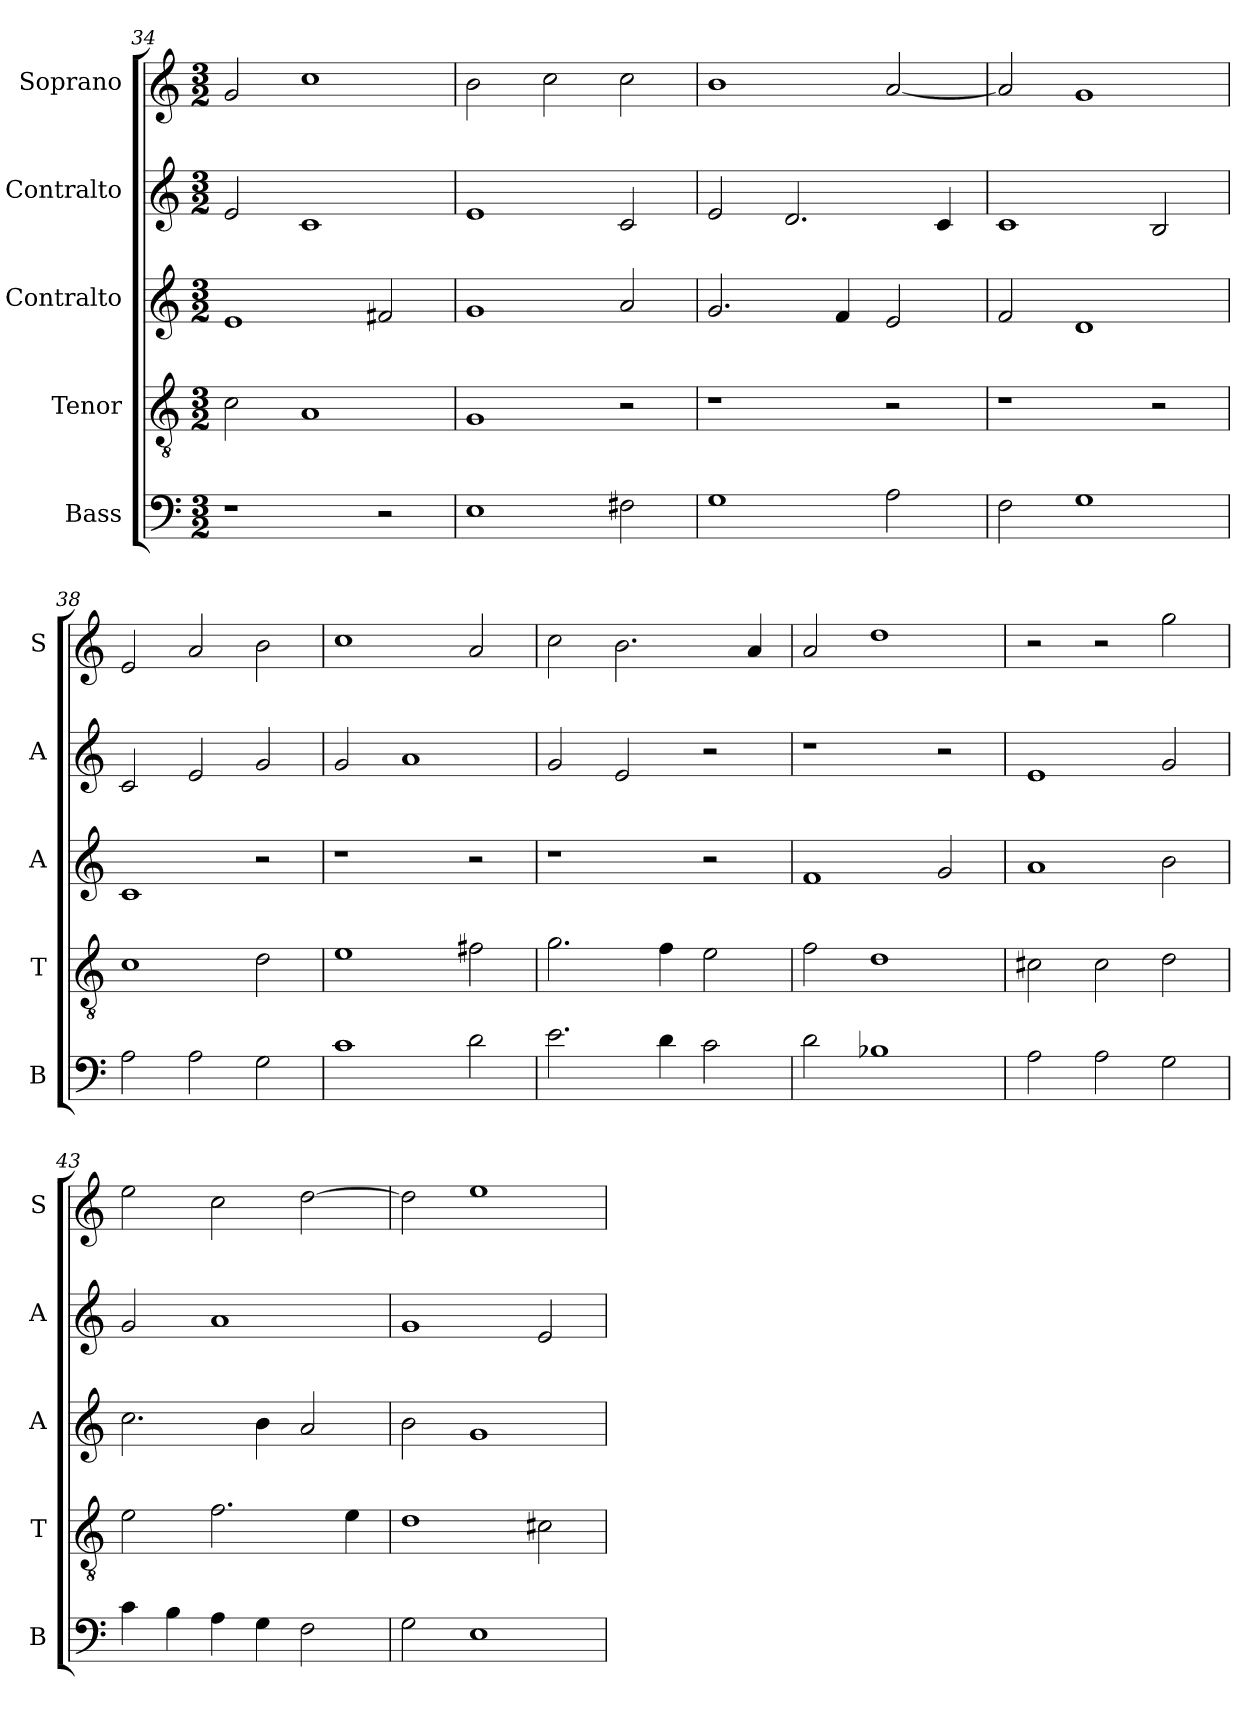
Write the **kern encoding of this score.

**kern	**kern	**kern	**kern	**kern
*part5	*part4	*part3	*part2	*part1
*staff5	*staff4	*staff3	*staff2	*staff1
*I"Bass	*I"Tenor	*I"Contralto	*I"Contralto	*I"Soprano
*I'B	*I'T	*I'A	*I'A	*I'S
*clefF4	*clefGv2	*clefG2	*clefG2	*clefG2
*k[]	*k[]	*k[]	*k[]	*k[]
*G:mix	*G:mix	*G:mix	*G:mix	*G:mix
*M3/2	*M3/2	*M3/2	*M3/2	*M3/2
=34	=34	=34	=34	=34
1r	2c	1e	2e	2g
.	1A	.	1c	1cc
2r	.	2f#X	.	.
=35	=35	=35	=35	=35
1E	1G	1g	1e	2b
.	.	.	.	2cc
2F#X	2r	2a	2c	2cc
=36	=36	=36	=36	=36
1G	1r	2.g	2e	1b
.	.	.	2.d	.
.	.	4f	.	.
2A	2r	2e	.	[2a
.	.	.	4c	.
=37	=37	=37	=37	=37
2F	1r	2f	1c	2a]
1G	.	1d	.	1g
.	2r	.	2B	.
=38	=38	=38	=38	=38
2A	1c	1c	2c	2e
2A	.	.	2e	2a
2G	2d	2r	2g	2b
=39	=39	=39	=39	=39
1c	1e	1r	2g	1cc
.	.	.	1a	.
2d	2f#X	2r	.	2a
=40	=40	=40	=40	=40
2.e	2.g	1r	2g	2cc
.	.	.	2e	2.b
4d	4f	.	.	.
2c	2e	2r	2r	.
.	.	.	.	4a
=41	=41	=41	=41	=41
2d	2f	1f	1r	2a
1B-X	1d	.	.	1dd
.	.	2g	2r	.
=42	=42	=42	=42	=42
2A	2c#X	1a	1e	2r
2A	2c#	.	.	2r
2G	2d	2b	2g	2gg
=43	=43	=43	=43	=43
4c	2e	2.cc	2g	2ee
4B	.	.	.	.
4A	2.f	.	1a	2cc
4G	.	4b	.	.
2F	.	2a	.	[2dd
.	4e	.	.	.
=44	=44	=44	=44	=44
2G	1d	2b	1g	2dd]
1E	.	1g	.	1ee
.	2c#X	.	2e	.
=	=	=	=	=
*-	*-	*-	*-	*-
